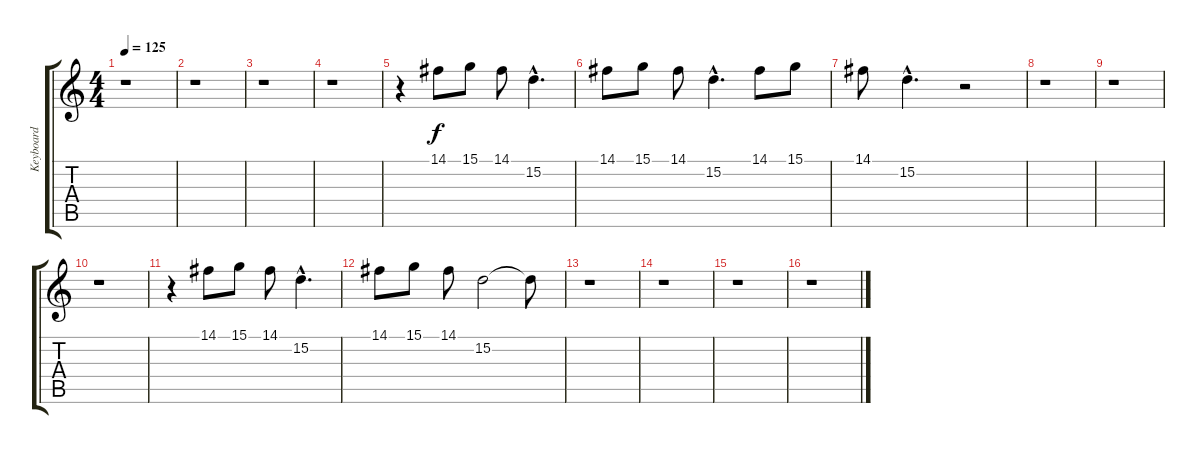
\track ("Keyboard" "Keyboard") {instrument vibraphone}
\staff {score tabs}
\tuning (E4 B3 G3 D3 A2 E2) {hide}
\ts (4 4)
\tempo 125
\clef g2
\ks c
r.1{dy f} |
r.1 |
r.1 |
r.1 |
r.4{volume 9 instrument lead8bassandlead} 14.1.8 15.1.8 14.1.8 15.2{hac}.4{d} |
14.1.8 15.1.8 14.1.8 15.2{hac}.4{d} 14.1.8 15.1.8 |
14.1.8 15.2{hac}.4{d} r.2 |
r.1 |
r.1 |
r.1 |
r.4{volume 9 instrument lead8bassandlead} 14.1.8 15.1.8 14.1.8 15.2{hac}.4{d} |
14.1.8 15.1.8 14.1.8 15.2.2 15.2{t}.8 |
r.1 |
r.1 |
r.1 |
r.1
